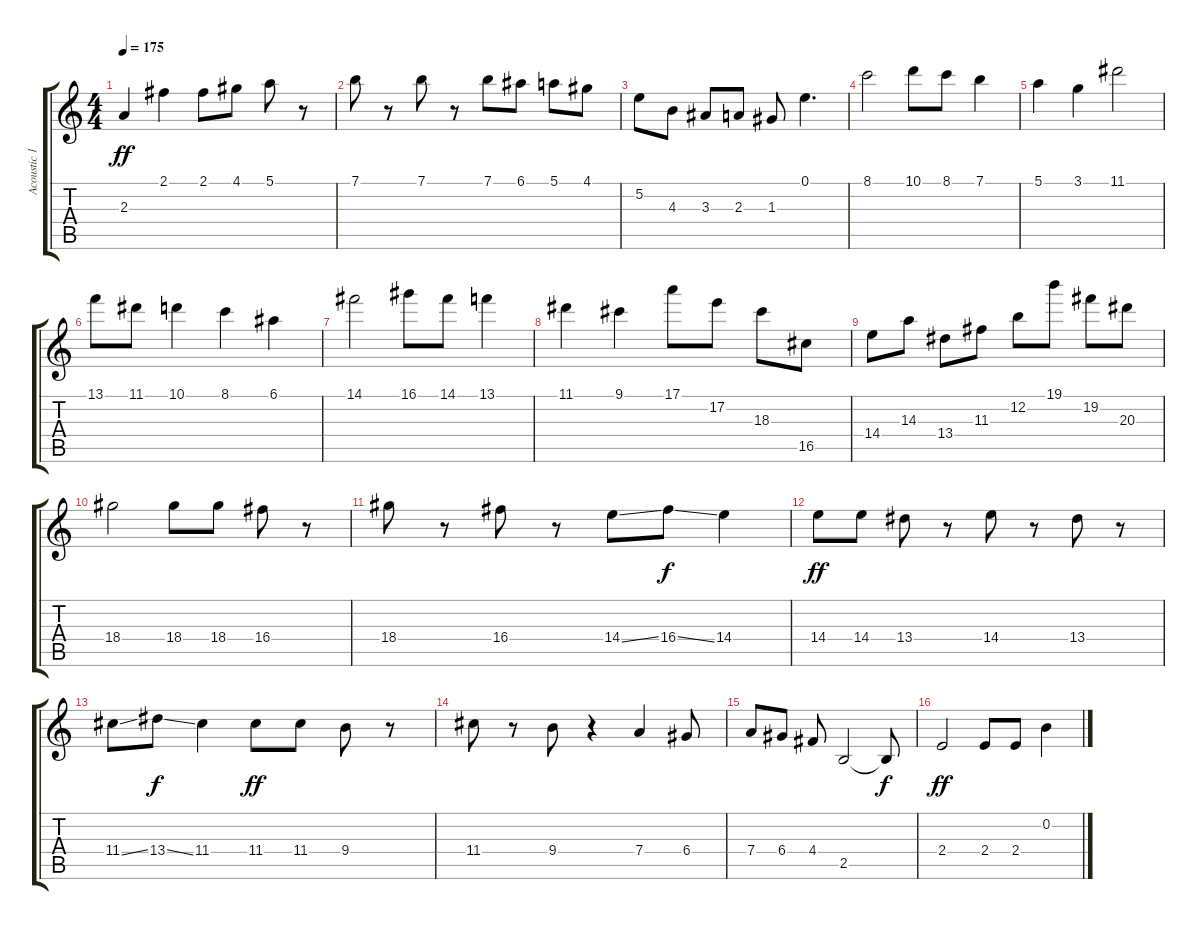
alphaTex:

\track ("Acoustic 1" "Acoustic 1") {instrument acousticguitarnylon}
\staff {score tabs}
\tuning (E4 B3 G3 D3 A2 E2) {hide}
\ts (4 4)
\tempo 175
\clef g2
\ks c
2.3.4{dy ff} 2.1.4 2.1.8 4.1.8 5.1.8 r.8 |
7.1.8 r.8 7.1.8 r.8 7.1.8 6.1.8 5.1.8 4.1.8 |
5.2.8 4.3.8 3.3.8 2.3.8 1.3.8 0.1.4{d} |
8.1.2 10.1.8 8.1.8 7.1.4 |
5.1.4 3.1.4 11.1.2 |
13.1.8 11.1.8 10.1.4 8.1.4 6.1.4 |
14.1.2 16.1.8 14.1.8 13.1.4 |
11.1.4 9.1.4 17.1.8 17.2.8 18.3.8 16.5.8 |
14.4.8 14.3.8 13.4.8 11.3.8 12.2.8 19.1.8 19.2.8 20.3.8 |
18.4.2 18.4.8 18.4.8 16.4.8 r.8 |
18.4.8 r.8 16.4.8 r.8 14.4{ss}.8 16.4{ss}.8{dy f} 14.4.4 |
14.4.8{dy ff} 14.4.8 13.4.8 r.8 14.4.8 r.8 13.4.8 r.8 |
11.4{ss}.8 13.4{ss}.8{dy f} 11.4.4 11.4.8{dy ff} 11.4.8 9.4.8 r.8 |
11.4.8 r.8 9.4.8 r.4 7.4.4 6.4.8 |
7.4.8 6.4.8 4.4.8 2.5.2 2.5{t}.8{dy f} |
2.4.2{dy ff} 2.4.8 2.4.8 0.2.4
